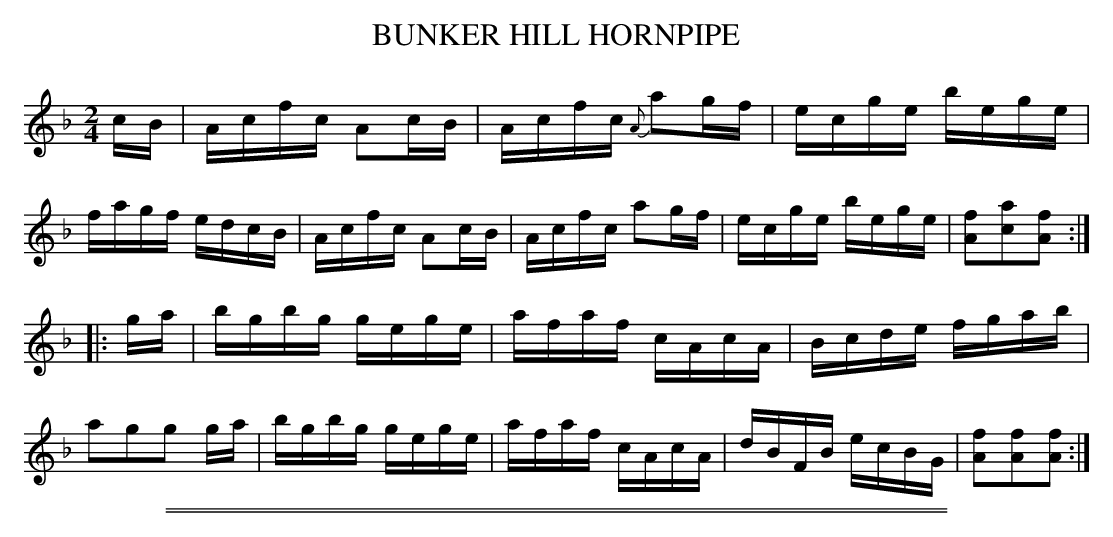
X:1
T: BUNKER HILL HORNPIPE
M: 2/4
L: 1/16
K: F
cB |\
Acfc A2cB | Acfc {A}a2gf | ecge bege | fagf edcB |\
Acfc A2cB | Acfc a2gf | ecge bege | [f2A2][a2c2][f2A2] :|
|: ga |\
bgbg gege | afaf cAcA | Bcde fgab | a2g2g2 ga |\
bgbg gege | afaf cAcA | dBFB ecBG | [f2A2][f2A2][f2A2] :|
